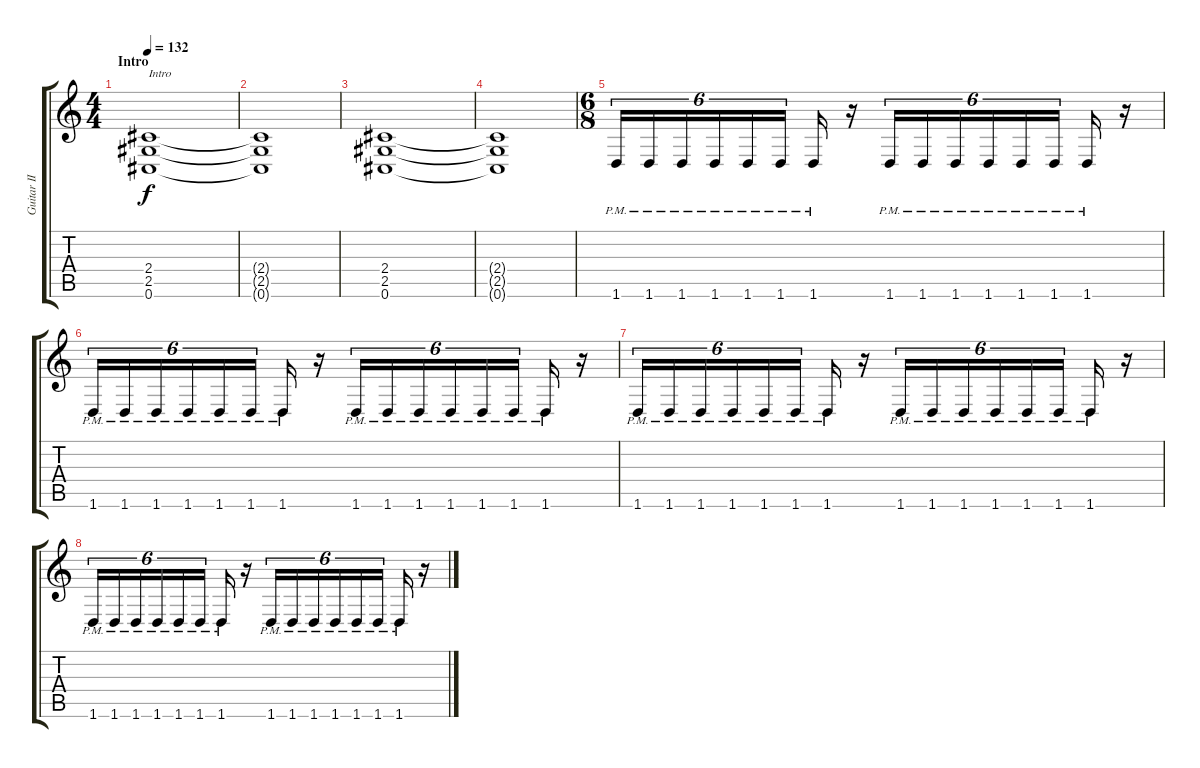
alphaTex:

\track ("Guitar II [Vogg]" "Guitar II ") {instrument distortionguitar}
\staff {score tabs}
\tuning (Db4 Ab3 E3 B2 Gb2 Db2) {hide}
\ts (4 4)
\section ("" "Intro")
\tempo 132
\clef g2
\ks c
(2.4 2.5 0.6).1{txt "Intro" dy f instrument distortionguitar} |
(2.4{t} 2.5{t} 0.6{t}).1 |
(2.4 2.5 0.6).1 |
(2.4{t} 2.5{t} 0.6{t}).1 |
\ts (6 8)
1.6{pm}.16{tu (6 4)} 1.6{pm}.16{tu (6 4)} 1.6{pm}.16{tu (6 4)} 1.6{pm}.16{tu (6 4)} 1.6{pm}.16{tu (6 4)} 1.6{pm}.16{tu (6 4)} 1.6{pm}.16 r.16 1.6{pm}.16{tu (6 4)} 1.6{pm}.16{tu (6 4)} 1.6{pm}.16{tu (6 4)} 1.6{pm}.16{tu (6 4)} 1.6{pm}.16{tu (6 4)} 1.6{pm}.16{tu (6 4)} 1.6{pm}.16 r.16 |
1.6{pm}.16{tu (6 4)} 1.6{pm}.16{tu (6 4)} 1.6{pm}.16{tu (6 4)} 1.6{pm}.16{tu (6 4)} 1.6{pm}.16{tu (6 4)} 1.6{pm}.16{tu (6 4)} 1.6{pm}.16 r.16 1.6{pm}.16{tu (6 4)} 1.6{pm}.16{tu (6 4)} 1.6{pm}.16{tu (6 4)} 1.6{pm}.16{tu (6 4)} 1.6{pm}.16{tu (6 4)} 1.6{pm}.16{tu (6 4)} 1.6{pm}.16 r.16 |
1.6{pm}.16{tu (6 4)} 1.6{pm}.16{tu (6 4)} 1.6{pm}.16{tu (6 4)} 1.6{pm}.16{tu (6 4)} 1.6{pm}.16{tu (6 4)} 1.6{pm}.16{tu (6 4)} 1.6{pm}.16 r.16 1.6{pm}.16{tu (6 4)} 1.6{pm}.16{tu (6 4)} 1.6{pm}.16{tu (6 4)} 1.6{pm}.16{tu (6 4)} 1.6{pm}.16{tu (6 4)} 1.6{pm}.16{tu (6 4)} 1.6{pm}.16 r.16 |
1.6{pm}.16{tu (6 4)} 1.6{pm}.16{tu (6 4)} 1.6{pm}.16{tu (6 4)} 1.6{pm}.16{tu (6 4)} 1.6{pm}.16{tu (6 4)} 1.6{pm}.16{tu (6 4)} 1.6{pm}.16 r.16 1.6{pm}.16{tu (6 4)} 1.6{pm}.16{tu (6 4)} 1.6{pm}.16{tu (6 4)} 1.6{pm}.16{tu (6 4)} 1.6{pm}.16{tu (6 4)} 1.6{pm}.16{tu (6 4)} 1.6{pm}.16 r.16
